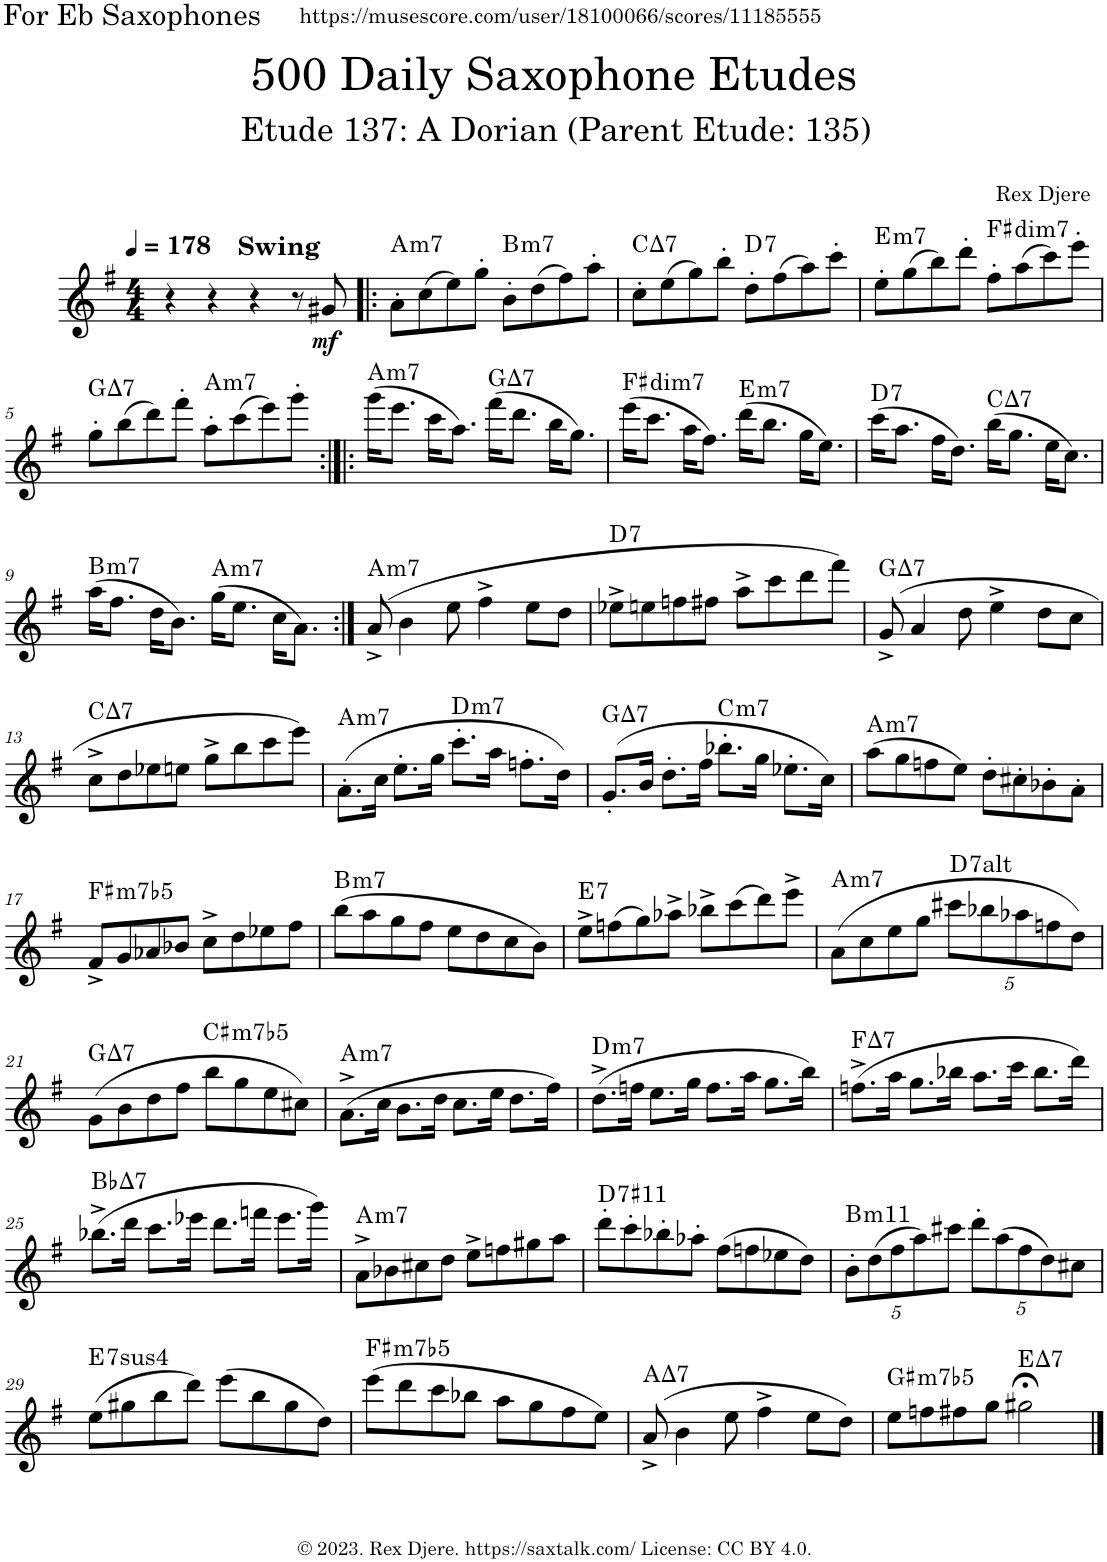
**kern	**dynam	**harte
*part1	*part1	*part1
*staff1	*staff1	*
*I"Alto Saxophone	*	*
*I'A. Sax.	*	*
*clefG2	*	*
*Trd5c9	*	*
*k[f#]	*	*
*M4/4	*	*
*MM178	*	*
=1	=1	=1
!LO:TX:a:B:t=Swing	!	!
4r	.	.
4r	.	.
4r	.	.
8r	.	.
!	!LO:DY:b	!
8g#X/	mf	.
=2!|:	=2!|:	=2!|:
!	!	!LO:H:kt=m7
8a'\L	.	A:min7
(8cc\	.	.
8ee\)	.	.
8gg'\J	.	.
!	!	!LO:H:kt=m7
8b'\L	.	B:min7
(8dd\	.	.
8ff#\)	.	.
8aa'\J	.	.
=3	=3	=3
!	!	!LO:H:kt=7
8cc'\L	.	C:maj7
(8ee\	.	.
8gg\)	.	.
8bb'\J	.	.
!	!	!LO:H:kt=7
8dd'\L	.	D:7
(8ff#\	.	.
8aa\)	.	.
8ccc'\J	.	.
=4	=4	=4
!	!	!LO:H:kt=m7
8ee'\L	.	E:min7
(8gg\	.	.
8bb\)	.	.
8ddd'\J	.	.
!	!	!LO:H:kt=dim7
8ff#'\L	.	F#:dim7
(8aa\	.	.
8ccc\)	.	.
8eee'\J	.	.
!!LO:LB:g=z
=5	=5	=5
!	!	!LO:H:kt=7
8gg'\L	.	G:maj7
(8bb\	.	.
8ddd\)	.	.
8fff#'\J	.	.
!	!	!LO:H:kt=m7
8aa'\L	.	A:min7
(8ccc\	.	.
8eee\)	.	.
8ggg'\J	.	.
=6:|!|:	=6:|!|:	=6:|!|:
!	!	!LO:H:kt=m7
(16ggg\KL	.	A:min7
8.eee\J	.	.
16ccc\KL	.	.
8.aa\J)	.	.
!	!	!LO:H:kt=7
(16fff#\KL	.	G:maj7
8.ddd\J	.	.
16bb\KL	.	.
8.gg\J)	.	.
=7	=7	=7
!	!	!LO:H:kt=dim7
(16eee\KL	.	F#:dim7
8.ccc\J	.	.
16aa\KL	.	.
8.ff#\J)	.	.
!	!	!LO:H:kt=m7
(16ddd\KL	.	E:min7
8.bb\J	.	.
16gg\KL	.	.
8.ee\J)	.	.
=8	=8	=8
!	!	!LO:H:kt=7
(16ccc\KL	.	D:7
8.aa\J	.	.
16ff#\KL	.	.
8.dd\J)	.	.
!	!	!LO:H:kt=7
(16bb\KL	.	C:maj7
8.gg\J	.	.
16ee\KL	.	.
8.cc\J)	.	.
!!LO:LB:g=z
=9	=9	=9
!	!	!LO:H:kt=m7
(16aa\KL	.	B:min7
8.ff#\J	.	.
16dd\KL	.	.
8.b\J)	.	.
!	!	!LO:H:kt=m7
(16gg\KL	.	A:min7
8.ee\J	.	.
16cc\KL	.	.
8.a\J)	.	.
=10:|!	=10:|!	=10:|!
!	!	!LO:H:kt=m7
(8a^/	.	A:min7
4b\	.	.
8ee\	.	.
4ff#^\	.	.
8ee\L	.	.
8dd\J	.	.
=11	=11	=11
!	!	!LO:H:kt=7
8ee-X^\L	.	D:7
8een\	.	.
8ffn\	.	.
8ff#X\J	.	.
8aa^\L	.	.
8ccc\	.	.
8ddd\	.	.
8fff#\J)	.	.
=12	=12	=12
!	!	!LO:H:kt=7
(8g^/	.	G:maj7
4a/	.	.
8dd\	.	.
4ee^\	.	.
8dd\L	.	.
8cc\J	.	.
!!LO:LB:g=z
=13	=13	=13
!	!	!LO:H:kt=7
8cc^\L	.	C:maj7
8dd\	.	.
8ee-X\	.	.
8een\J	.	.
8gg^\L	.	.
8bb\	.	.
8ccc\	.	.
8eee\J)	.	.
=14	=14	=14
!	!	!LO:H:kt=m7
(8.a'\L	.	A:min7
16cc\Jk	.	.
8.ee'\L	.	.
16gg\Jk	.	.
!	!	!LO:H:kt=m7
8.ccc'\L	.	D:min7
16aa\Jk	.	.
8.ffn'\L	.	.
16dd\Jk)	.	.
=15	=15	=15
!	!	!LO:H:kt=7
(8.g'/L	.	G:maj7
16b/Jk	.	.
8.dd'\L	.	.
16ff#\Jk	.	.
!	!	!LO:H:kt=m7
8.bb-X'\L	.	C:min7
16gg\Jk	.	.
8.ee-X'\L	.	.
16cc\Jk)	.	.
=16	=16	=16
!	!	!LO:H:kt=m7
(8aa\L	.	A:min7
8gg\	.	.
8ffn\	.	.
8ee\J)	.	.
8dd'\L	.	.
8cc#X'\	.	.
8b-X'\	.	.
8a'\J	.	.
!!LO:LB:g=z
=17	=17	=17
!	!	!LO:H:kt=m7b5
8f#^/L	.	F#:hdim7
8g/	.	.
8a-X/	.	.
8b-X/J	.	.
8cc^\L	.	.
8dd\	.	.
8ee-X\	.	.
8ff#\J	.	.
=18	=18	=18
!	!	!LO:H:kt=m7
(8bb\L	.	B:min7
8aa\	.	.
8gg\	.	.
8ff#\J	.	.
8ee\L	.	.
8dd\	.	.
8cc\	.	.
8b\J)	.	.
=19	=19	=19
!	!	!LO:H:kt=7
8ee^\L	.	E:7
(8ffn\	.	.
8gg\)	.	.
8aa-X^\J	.	.
8bb-X^\L	.	.
(8ccc\	.	.
8ddd\)	.	.
8eee^\J	.	.
=20	=20	=20
!	!	!LO:H:kt=m7
(8a\L	.	A:min7
8cc\	.	.
8ee\	.	.
8gg\J	.	.
*Xbrackettup	*	*
!	!	!LO:H:kt=7
10ccc#X\L	.	D:(3,b5,#5,b7,b9,#9)
10bb-X\	.	.
10aa-X\	.	.
10ffn\	.	.
10dd\J)	.	.
!!LO:LB:g=z
=21	=21	=21
!	!	!LO:H:kt=7
(8g\L	.	G:maj7
8b\	.	.
8dd\	.	.
8ff#\J	.	.
!	!	!LO:H:kt=m7b5
8bb\L	.	C#:hdim7
8gg\	.	.
8ee\	.	.
8cc#X\J)	.	.
=22	=22	=22
!	!	!LO:H:kt=m7
(8.a^\L	.	A:min7
16cc\Jk	.	.
8.b\L	.	.
16dd\Jk	.	.
8.cc\L	.	.
16ee\Jk	.	.
8.dd\L	.	.
16ff#\Jk)	.	.
=23	=23	=23
!	!	!LO:H:kt=m7
(8.dd^\L	.	D:min7
16ffn\Jk	.	.
8.ee\L	.	.
16gg\Jk	.	.
8.ff\L	.	.
16aa\Jk	.	.
8.gg\L	.	.
16bb\Jk)	.	.
=24	=24	=24
!	!	!LO:H:kt=7
(8.ffn^\L	.	F:maj7
16aa\Jk	.	.
8.gg\L	.	.
16bb-X\Jk	.	.
8.aa\L	.	.
16ccc\Jk	.	.
8.bb-\L	.	.
16ddd\Jk)	.	.
!!LO:LB:g=z
=25	=25	=25
!	!	!LO:H:kt=7
(8.bb-X^\L	.	Bb:maj7
16ddd\Jk	.	.
8.ccc\L	.	.
16eee-X\Jk	.	.
8.ddd\L	.	.
16fffn\Jk	.	.
8.eee-\L	.	.
16ggg\Jk)	.	.
=26	=26	=26
!	!	!LO:H:kt=m7
8a^\L	.	A:min7
8b-X\	.	.
8cc#X\	.	.
8dd\J	.	.
8ee^\L	.	.
8ffn\	.	.
8gg#X\	.	.
8aa\J	.	.
=27	=27	=27
!	!	!LO:H:kt=7
8ddd'\L	.	D:7(#11)
8ccc'\	.	.
8bb-X'\	.	.
8aa-X'\J	.	.
(8ff#\L	.	.
8ffn\	.	.
8ee-X\	.	.
8dd\J)	.	.
=28	=28	=28
!	!	!LO:H:kt=m11
10b'\L	.	B:min9(11)
(10dd\	.	.
10ff#\	.	.
10aa\)	.	.
10ccc#X\J	.	.
10ddd'\L	.	.
(10aa\	.	.
10ff#\	.	.
10dd\)	.	.
10cc#X\J	.	.
!!LO:LB:g=z
=29	=29	=29
!	!	!LO:H:kt=74
(8ee\L	.	E:sus4(7)
8gg#X\	.	.
8bb\	.	.
8ddd\J)	.	.
(8eee\L	.	.
8bb\	.	.
8gg#\	.	.
8dd\J)	.	.
=30	=30	=30
!	!	!LO:H:kt=m7b5
(8eee\L	.	F#:hdim7
8ddd\	.	.
8ccc\	.	.
8bb-X\J	.	.
8aa\L	.	.
8gg\	.	.
8ff#\	.	.
8ee\J)	.	.
=31	=31	=31
!	!	!LO:H:kt=7
(8a^/	.	A:maj7
4b\	.	.
8ee\	.	.
4ff#^\	.	.
8ee\L	.	.
8dd\J)	.	.
=32	=32	=32
!	!	!LO:H:kt=m7b5
8ee\L	.	G#:hdim7
8ffn\	.	.
8ff#X\	.	.
8gg\J	.	.
!	!	!LO:H:kt=7
2gg#X;<\	.	E:maj7
==	==	==
*-	*-	*-
